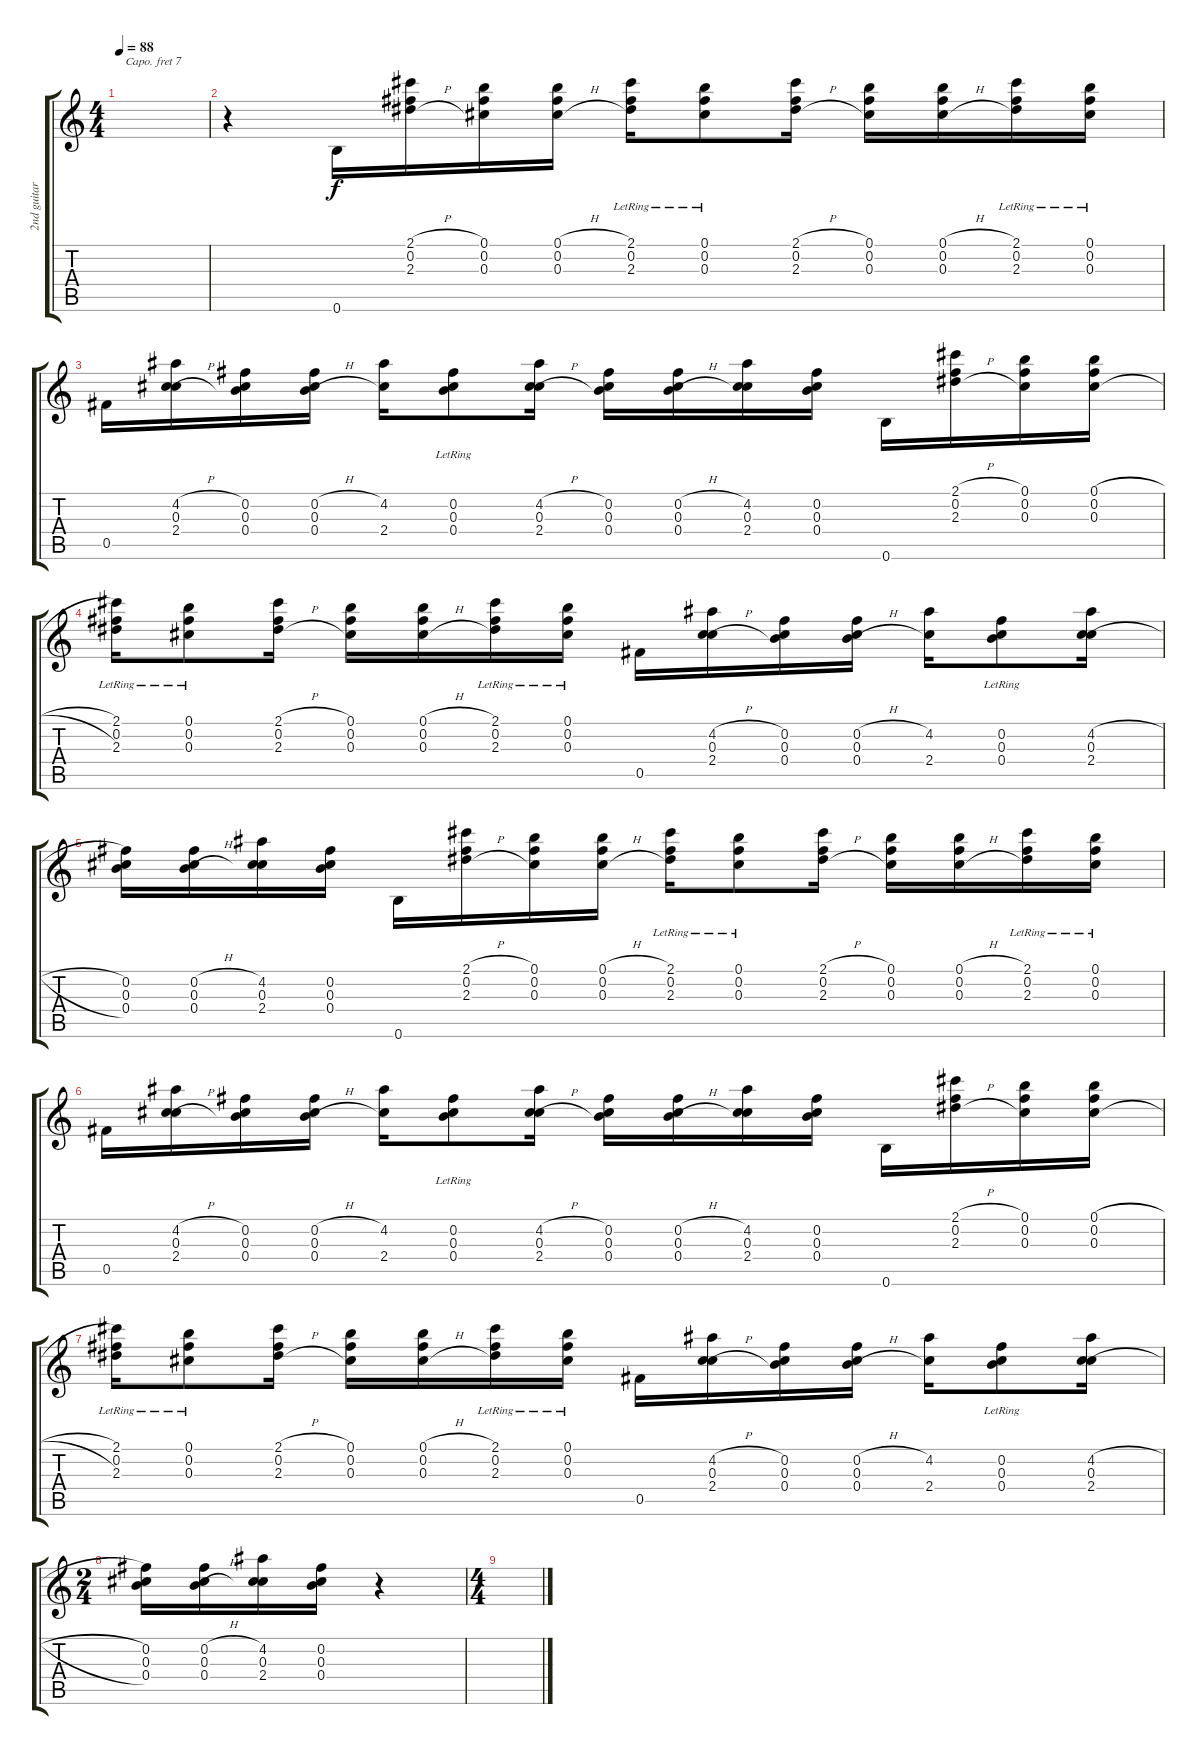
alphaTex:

\track ("2nd guitar" "2nd guitar") {instrument acousticguitarsteel}
\staff {score tabs}
\capo 7
\tuning (E4 B3 Gb3 E3 B2 E2) {hide}
\ts (4 4)
\tempo 88
\clef g2
\ks c
|
r.4 0.6.16 (2.1{h} 0.2 2.3{h}).16 (0.1 0.2 0.3).16 (0.1{h} 0.2 0.3{h}).16 (2.1 0.2 2.3{lr}).16 (0.1{lr} 0.2{lr} 0.3).8 (2.1{h} 0.2 2.3{h}).16 (0.1 0.2 0.3).16 (0.1{h} 0.2 0.3{h}).16 (2.1 0.2 2.3{lr}).16 (0.1{lr} 0.2 0.3).16 |
0.5.16 (4.2{h} 0.3 2.4{h}).16 (0.2 0.3 0.4).16 (0.2{h} 0.3 0.4{h}).16 (4.2 2.4).16 (0.2 0.3 0.4{lr}).8 (4.2{h} 0.3 2.4{h}).16 (0.2 0.3 0.4).16 (0.2{h} 0.3 0.4{h}).16 (4.2 0.3 2.4).16 (0.2 0.3 0.4).16 0.6.16 (2.1{h} 0.2 2.3{h}).16 (0.1 0.2 0.3).16 (0.1{h} 0.2 0.3{h}).16 |
(2.1 0.2 2.3{lr}).16 (0.1{lr} 0.2{lr} 0.3).8 (2.1{h} 0.2 2.3{h}).16 (0.1 0.2 0.3).16 (0.1{h} 0.2 0.3{h}).16 (2.1 0.2 2.3{lr}).16 (0.1{lr} 0.2 0.3).16 0.5.16 (4.2{h} 0.3 2.4{h}).16 (0.2 0.3 0.4).16 (0.2{h} 0.3 0.4{h}).16 (4.2 2.4).16 (0.2 0.3 0.4{lr}).8 (4.2{h} 0.3 2.4{h}).16 |
(0.2 0.3 0.4).16 (0.2{h} 0.3 0.4{h}).16 (4.2 0.3 2.4).16 (0.2 0.3 0.4).16 0.6.16 (2.1{h} 0.2 2.3{h}).16 (0.1 0.2 0.3).16 (0.1{h} 0.2 0.3{h}).16 (2.1 0.2 2.3{lr}).16 (0.1{lr} 0.2{lr} 0.3).8 (2.1{h} 0.2 2.3{h}).16 (0.1 0.2 0.3).16 (0.1{h} 0.2 0.3{h}).16 (2.1 0.2 2.3{lr}).16 (0.1{lr} 0.2 0.3).16 |
0.5.16 (4.2{h} 0.3 2.4{h}).16 (0.2 0.3 0.4).16 (0.2{h} 0.3 0.4{h}).16 (4.2 2.4).16 (0.2 0.3 0.4{lr}).8 (4.2{h} 0.3 2.4{h}).16 (0.2 0.3 0.4).16 (0.2{h} 0.3 0.4{h}).16 (4.2 0.3 2.4).16 (0.2 0.3 0.4).16 0.6.16 (2.1{h} 0.2 2.3{h}).16 (0.1 0.2 0.3).16 (0.1{h} 0.2 0.3{h}).16 |
(2.1 0.2 2.3{lr}).16 (0.1{lr} 0.2{lr} 0.3).8 (2.1{h} 0.2 2.3{h}).16 (0.1 0.2 0.3).16 (0.1{h} 0.2 0.3{h}).16 (2.1 0.2 2.3{lr}).16 (0.1{lr} 0.2 0.3).16 0.5.16 (4.2{h} 0.3 2.4{h}).16 (0.2 0.3 0.4).16 (0.2{h} 0.3 0.4{h}).16 (4.2 2.4).16 (0.2 0.3 0.4{lr}).8 (4.2{h} 0.3 2.4{h}).16 |
\ts (2 4)
(0.2 0.3 0.4).16 (0.2{h} 0.3 0.4{h}).16 (4.2 0.3 2.4).16 (0.2 0.3 0.4).16 r.4 |
\ts (4 4)
